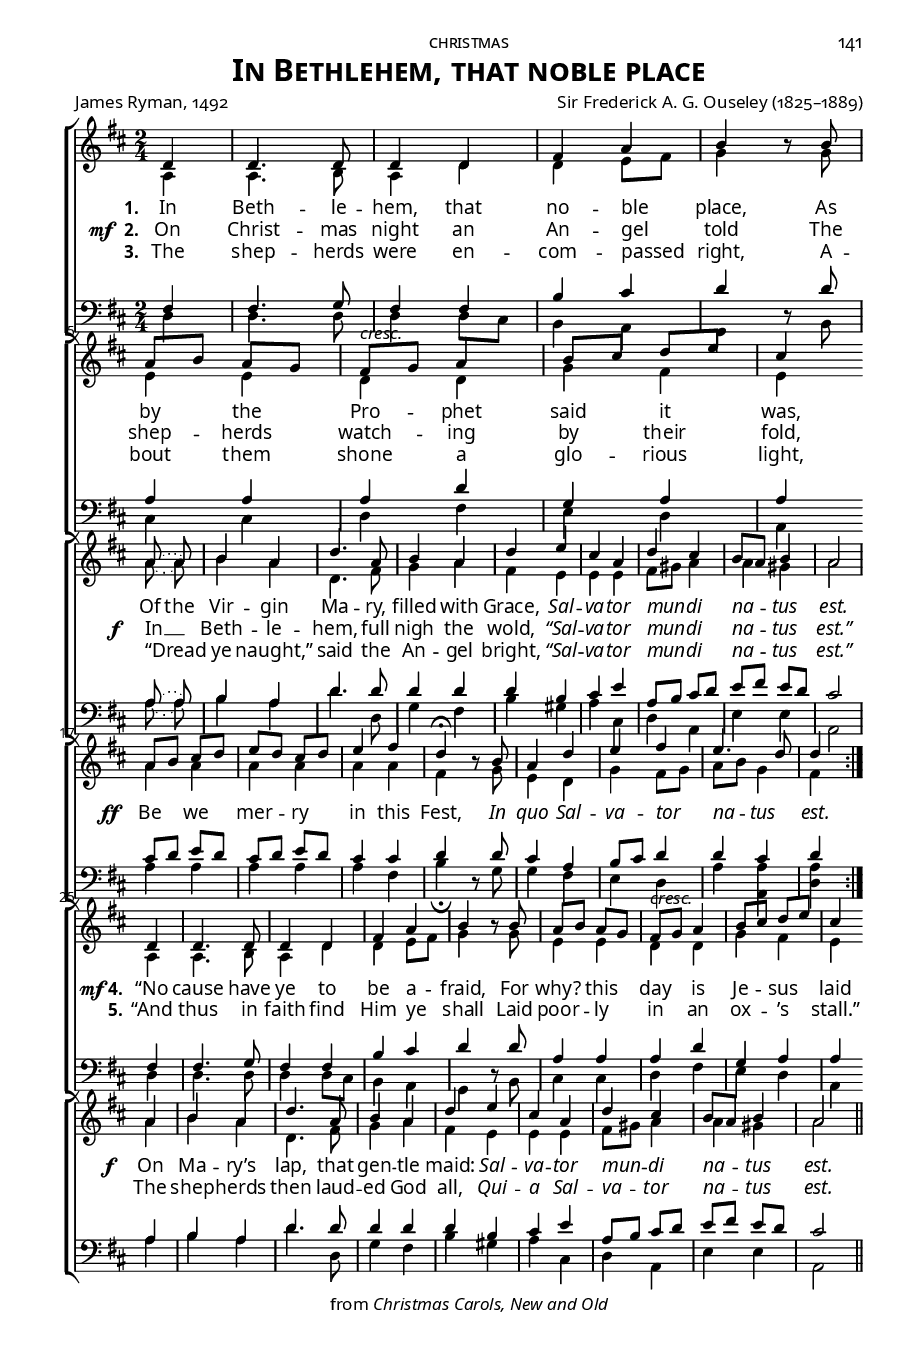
\version "2.14.2"
\include "../util.ly"
\header {
  title = \markup{\override #'(font-name . "Garamond Premier Pro Semibold"){ \abs-fontsize #15 \smallCapsOldStyle"In Bethlehem, that noble place"}}
  poet = \markup\oldStyleNum"James Ryman, 1492"
  composer = \markup\oldStyleNum"Sir Frederick A. G. Ouseley (1825–1889)"
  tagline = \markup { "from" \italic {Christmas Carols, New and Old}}
}
\paper {
  %print-all-headers = ##t
  paper-height = 9\in
  paper-width = 6\in
  indent = 0\in
  %system-system-spacing = #'((basic-distance . 10) (padding . 0))
  system-system-spacing =
    #'((basic-distance . 0)
       (minimum-distance . 0)
       (padding . -15)
       (stretchability . 100))
  ragged-last-bottom = ##f
  ragged-bottom = ##f
  two-sided = ##t
  inner-margin = 0.5\in
  outer-margin = 0.25\in
  top-margin = 0.25\in
  bottom-margin = 0.25\in
  first-page-number = #141
  print-first-page-number = ##t
  headerLine = \markup{\override #'(font-name . "Garamond Premier Pro") \smallCapsOldStyle"christmas"}
  oddHeaderMarkup = \markup\fill-line{
     \override #'(font-name . "Garamond Premier Pro")\abs-fontsize #8.5
     \combine 
        \fill-line{"" \on-the-fly #print-page-number-check-first
        \oldStylePageNum""
        }
        \fill-line{\headerLine}
  }
  evenHeaderMarkup = \markup {
     \override #'(font-name . "Garamond Premier Pro")\abs-fontsize #8.5
     \combine
        \on-the-fly #print-page-number-check-first
        \oldStylePageNum""
        \fill-line{\headerLine}
  }
}
#(set-global-staff-size 15) \paper{ #(define fonts (make-pango-font-tree "GoudyOlSt BT" "Garamond Premier Pro" "Garamond Premier Pro" (/ 15 20))) }
global = {
  \key d \major
  \time 2/4
  \autoBeamOff
  \override DynamicLineSpanner #'staff-padding = #0.0
  \override DynamicLineSpanner #'Y-extent = #'(-1 . 1)
}

sopMusic = \relative c' {
  \partial 4 d4 |
  d4. d8 |
  d4 d |
  fis a |
  b b8\rest b |
  a[ b] a[ g] |
  
  fis[^\markup\italic"cresc." g] a4 |
  b8[ cis] d[ e] |
  cis4 \bar""\break \slurDotted a8( a) |
  b4 a |
  d4. a8 |
  b4 a |
  
  d e |
  cis a |
  d cis |
  b8[ a] b4 |
  a2 | \break
  a8[ b] cis[ d] |
  
  e[ d] cis[ d] |
  e4 fis |
  d\fermata b8\rest b |
  a4 d |
  e fis |
  e4. d8 |
  \partial 4 d4 \bar ":|" \break
  
  
  
  \partial 4 d,4 |
  d4. d8 |
  d4 d |
  fis a |
  b b8\rest b |
  a[ b] a[ g] |
  
  fis[^\markup\italic"cresc." g] a4 |
  b8[ cis] d[ e] |
  cis4 \bar""\break a4 |
  b4 a |
  d4. a8 |
  b4 a |
  
  d e |
  cis a |
  d cis |
  b8[ a] b4 |
  a2 \bar "||"
}
sopWords = \lyricmode {
  
}

altoMusic = \relative c' {
  a4 |
  a4. b8 |
  a4 d |
  d e8[ fis] |
  g4 s8 g |
  e4 e |
  
  d d |
  g fis |
  e \slurDotted a8( a) |
  b4 a |
  d,4. fis8 |
  g4 a |
  
  fis e |
  e e |
  fis8[ gis] a4 |
  a gis |
  a2 |
  a4 a |
  
  a a |
  a a 
  fis s8 g |
  e4 d |
  g fis8[ g] |
  a[ b] g4 |
  fis4 |
  
  
  
  a,4 |
  a4. b8 |
  a4 d |
  d e8[ fis] |
  g4 s8 g |
  e4 e |
  
  d d |
  g fis |
  e a4 |
  b4 a |
  d,4. fis8 |
  g4 a |
  
  fis e |
  e e |
  fis8[ gis] a4 |
  a gis |
  a2 |
}
altoWords = {
  \dropLyricsV
  \lyricmode {
    \set stanza = #"1. "
    In Beth -- le -- hem, that no -- ble place,
    As by the Pro -- phet said it was,
    \set ignoreMelismata = ##t
    Of the
    \unset ignoreMelismata
    Vir -- gin Ma -- ry, filled with Grace,
    \markup\italic Sal -- \markup\italic va -- \markup\italic tor \markup\italic mun --
    \set associatedVoice = "sopranos"
    \markup\italic di \markup\italic na -- \markup\italic tus
    \unset associatedVoice
    \markup\italic est.
    
  }
  \set stanza = \markup\dynamic"ff  "
  \lyricmode {
    Be we mer -- ry in this Fest,
    \markup\italic In \markup\italic quo \markup\italic Sal -- \markup\italic va -- \markup\italic tor \markup\italic na -- \markup\italic tus \markup\italic est.
    
  }
  \set stanza = \markup{\dynamic" mf" "4."}
  \lyricmode{
    “No cause have ye to be a -- fraid,
    For why? this day is Je -- sus laid
  }
  \set stanza = \markup\dynamic"f  "
  \lyricmode{
    On Ma -- ry’s lap, that gen -- tle maid:
    \markup\italic Sal -- \markup\italic va -- \markup\italic tor \markup\italic mun --
    \set associatedVoice = "sopranos"
    \markup\italic di \markup\italic na -- \markup\italic tus \markup\italic est.
    \unset associatedVoice
  }
}
altoWordsII = {
  \dropLyricsV
  \set stanza = \markup{\dynamic"mf " "2. "}
  \lyricmode {
    On Christ -- mas night an An -- gel told
    The shep -- herds watch -- ing by their fold,
  }
  \set stanza = \markup\dynamic"f  "
  \lyricmode{
    In __ Beth -- le -- hem, full nigh the wold,
    \markup\italic “Sal -- \markup\italic va -- \markup\italic tor \markup\italic mun --
    \set associatedVoice = "sopranos"
    \markup\italic di \markup\italic na -- \markup\italic tus \markup\italic est.”
    \unset associatedVoice
    
    \repeat unfold 15 \skip1
    
    \set stanza = #"5."
    “And thus in faith find Him ye shall
    Laid poor -- ly in an ox -- ’s stall.”
    The shep -- herds then laud -- ed God all,
    \markup\italic Qui -- \markup\italic a \markup\italic Sal -- \markup\italic va --
    \set associatedVoice = "sopranos"
    \markup\italic tor \markup\italic na -- \markup\italic tus \markup\italic est.
    \unset associatedVoice
  }
}
altoWordsIII = \lyricmode {
  \dropLyricsV
  \set stanza = #"3. "
  The shep -- herds were en -- com -- passed right,
  A -- bout them shone a glo -- rious light,
  “Dread ye naught,” said the An -- gel bright,
  \markup\italic “Sal -- \markup\italic va -- \markup\italic tor \markup\italic mun --
  \set associatedVoice = "sopranos"
  \markup\italic di \markup\italic na -- \markup\italic tus \markup\italic est.”
  
}
altoWordsIV = \lyricmode {
}
altoWordsV = \lyricmode {
}
altoWordsVI = \lyricmode {
  \set stanza = #"6. "
  \set ignoreMelismata = ##t
}
tenorMusic = \relative c' {
  fis,4 |
  fis4. g8 |
  fis4 fis |
  b cis |
  d4 s8 d |
  a4 a |
  
  a d |
  g, a |
  a \slurDotted a8( a) |
  b4 a |
  d4. d8 |
  d4 d |
  
  d b |
  cis e |
  a,8[ b] cis[ d] |
  e[ fis] e[ d] |
  cis2 |
  cis8[ d] e[ d] |
  
  cis[ d] e[ d] |
  cis4 cis |
  d s8 d |
  cis4 a |
  b8[ cis] d4 |
  d cis |
  d |
  
  
  
  fis,4 |
  fis4. g8 |
  fis4 fis |
  b cis |
  d4 s8 d |
  a4 a |
  
  a d |
  g, a |
  a a4 |
  b4 a |
  d4. d8 |
  d4 d |
  
  d b |
  cis e |
  a,8[ b] cis[ d] |
  e[ fis] e[ d] |
  cis2 |
}
tenorWords = \lyricmode {

}

bassMusic = \relative c {
  d4 |
  d4. d8 |
  d4 d8[ cis] |
  b4 a |
  g4 d'8\rest b |
  cis4 cis |
  
  d fis |
  e d |
  a \slurDotted a'8( a) |
  b4 a |
  d4. d,8 |
  g4 fis |
  
  b gis |
  a cis, |
  d a |
  e' e |
  a,2 |
  a'4 a |
  
  a a |
  a fis |
  b\fermata d,8\rest g |
  g4 fis |
  e d |
  a' <a a,> |
  <a d,> |
  
  
  
  d,4 |
  d4. d8 |
  d4 d8[ cis] |
  b4 a |
  g4 d'8\rest b |
  cis4 cis |
  
  d fis |
  e d |
  a a'4 |
  b4 a |
  d4. d,8 |
  g4 fis |
  
  b gis |
  a cis, |
  d a |
  e' e |
  a,2 |
}
bassWords = \lyricmode {

}

pianoRH = \relative c' {
  
}
pianoLH = \relative c' {
  
}

\score {
  <<
   \new ChoirStaff <<
%    \new Lyrics = sopranos \with { \override VerticalAxisGroup #'nonstaff-relatedstaff-spacing = #'((basic-distance . 1)) }
    \new Staff = women <<
      \new Voice = "sopranos" { \voiceOne << \global \sopMusic >> }
      \new Voice = "altos" { \voiceTwo << \global \altoMusic >> }
    >>
   \new Staff = men <<
      \clef bass
      \new Voice = "tenors" { \voiceOne << \global \tenorMusic >> }
      \new Voice = "basses" { \voiceTwo << \global \bassMusic >> }
    >>
    \new Lyrics \with { alignAboveContext = #"women" \override VerticalAxisGroup #'nonstaff-relatedstaff-spacing = #'((basic-distance . 1))} \lyricsto "sopranos" \sopWords
     \new Lyrics = "altosVI"  \with { alignBelowContext = #"women" \override VerticalAxisGroup #'nonstaff-relatedstaff-spacing = #'((basic-distance . 1))} \lyricsto "altos" \altoWordsVI
    \new Lyrics = "altosV"  \with { alignBelowContext = #"women" \override VerticalAxisGroup #'nonstaff-relatedstaff-spacing = #'((basic-distance . 1))} \lyricsto "altos" \altoWordsV
    \new Lyrics = "altosIV"  \with { alignBelowContext = #"women" \override VerticalAxisGroup #'nonstaff-relatedstaff-spacing = #'((basic-distance . 1))} \lyricsto "altos" \altoWordsIV
    \new Lyrics = "altosIII"  \with { alignBelowContext = #"women" \override VerticalAxisGroup #'nonstaff-relatedstaff-spacing = #'((basic-distance . 1))} \lyricsto "altos" \altoWordsIII
    \new Lyrics = "altosII"  \with { alignBelowContext = #"women" \override VerticalAxisGroup #'nonstaff-relatedstaff-spacing = #'((basic-distance . 1))} \lyricsto "altos" \altoWordsII
    \new Lyrics = "altos"  \with { alignBelowContext = #"women" \override VerticalAxisGroup #'nonstaff-relatedstaff-spacing = #'((basic-distance . 1)) } \lyricsto "altos" \altoWords
    \new Lyrics \with { alignAboveContext = #"men" \override VerticalAxisGroup #'nonstaff-relatedstaff-spacing = #'((basic-distance . 1)) } \lyricsto "tenors" \tenorWords
    \new Lyrics \with { alignBelowContext = #"men" \override VerticalAxisGroup #'nonstaff-relatedstaff-spacing = #'((basic-distance . 1)) } \lyricsto "basses" \bassWords
  >>
%    \new PianoStaff << \new Staff { \new Voice { \pianoRH } } \new Staff { \clef "bass" \pianoLH } >>
  >>
  \layout {
    \context {
      \Score
      %\override SpacingSpanner #'base-shortest-duration = #(ly:make-moment 1 8)
      %\override SpacingSpanner #'common-shortest-duration = #(ly:make-moment 1 4)
    }
    \context {
      % Remove all empty staves
      % \Staff \RemoveEmptyStaves \override VerticalAxisGroup #'remove-first = ##t
    }
  }
}
